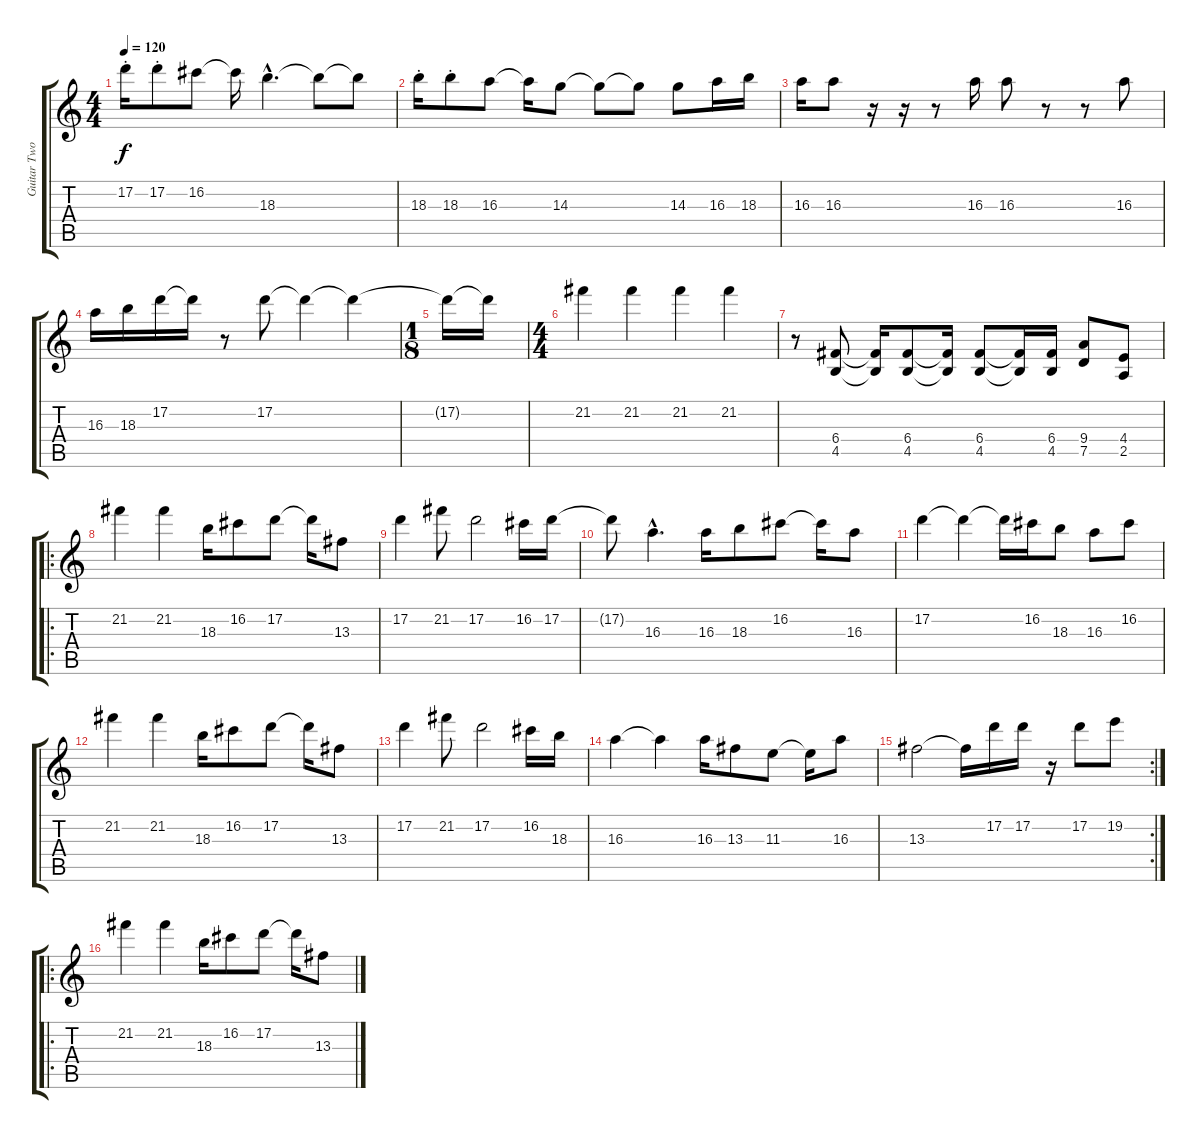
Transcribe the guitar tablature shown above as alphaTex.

\track ("Guitar Two" "Guitar Two") {instrument distortionguitar}
\staff {score tabs}
\tuning (D4 A3 F3 C3 G2 D2) {hide}
\ts (4 4)
\tempo 120
\clef g2
\ks c
17.2{st}.16{dy f instrument distortionguitar} 17.2{st}.8 16.2.8 16.2{t}.16 18.3{hac}.4{d} 18.3{t}.8 18.3{t}.8 |
18.3{st}.16 18.3{st}.8 16.3.8 16.3{t}.16 14.3.8 14.3{t}.8 14.3{t}.8 14.3.8 16.3.16 18.3.16 |
16.3.16 16.3.8 r.16 r.16 r.8 16.3.16 16.3.8 r.8 r.8 16.3.8 |
16.3.16 18.3.16 17.2.16 17.2{t}.16 r.8 17.2.8 17.2{t}.4 17.2{t}.4 |
\ts (1 8)
17.2{t}.16 17.2{t}.16 |
\ts (4 4)
21.2.4 21.2.4{volume 10} 21.2.4{volume 8} 21.2.4{volume 6} |
r.8 (6.4 4.5).8{volume 13} (6.4{t} 4.5{t}).16 (6.4 4.5).8 (6.4{t} 4.5{t}).16 (6.4 4.5).8 (6.4{t} 4.5{t}).16 (6.4 4.5).16 (9.4 7.5).8 (4.4 2.5).8 |
\ro
21.2.4 21.2.4{volume 10} 18.3.16 16.2.8 17.2.8 17.2{t}.16 13.3.8 |
17.2.4 21.2.8 17.2.2 16.2.16 17.2.16 |
17.2{t}.8 16.3{hac}.4{d} 16.3.16 18.3.8 16.2.8 16.2{t}.16 16.3.8 |
17.2.4 17.2{t}.4 17.2{t}.16 16.2.16 18.3.8 16.3.8 16.2.8 |
21.2.4 21.2.4{volume 10} 18.3.16 16.2.8 17.2.8 17.2{t}.16 13.3.8 |
17.2.4 21.2.8 17.2.2 16.2.16 18.3.16 |
16.3.4 16.3{t}.4 16.3.16 13.3.8 11.3.8 11.3{t}.16 16.3.8 |
\rc 2
13.3.2 13.3{t}.16 17.2.16 17.2.16 r.16 17.2.8 19.2.8 |
\ro
21.2.4 21.2.4{volume 10} 18.3.16 16.2.8 17.2.8 17.2{t}.16 13.3.8
